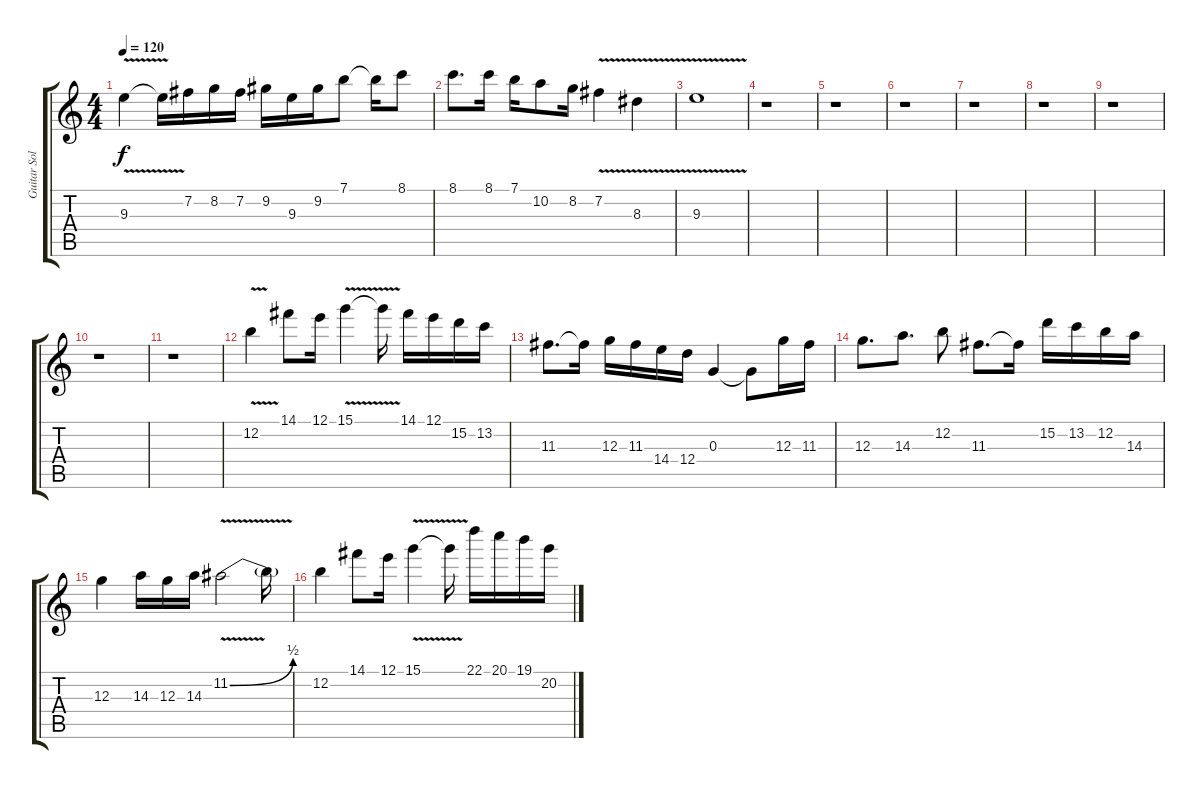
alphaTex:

\track ("Guitar Solo" "Guitar Sol") {instrument overdrivenguitar}
\staff {score tabs}
\tuning (E4 B3 G3 D3 A2 E2) {hide}
\ts (4 4)
\tempo 120
\clef g2
\ks c
9.3{v}.4{dy f} 9.3{t}.16 7.2.16 8.2.16 7.2.16 9.2.16 9.3.16 9.2.16 7.1.8 7.1{t}.16 8.1.8 |
8.1.8{d} 8.1.16 7.1.16 10.2.8 8.2.16 7.2{v}.4 8.3{v}.4 |
9.3{v}.1 |
r.1 |
r.1 |
r.1 |
r.1 |
r.1 |
r.1 |
r.1 |
r.1 |
12.2{v}.4 14.1.8 12.1.16 15.1{v}.4 15.1{t}.16 14.1.16 12.1.16 15.2.16 13.2.16 |
11.3.8{d} 11.3{t}.16 12.3.16 11.3.16 14.4.16 12.4.16 0.3.4 0.3{t}.8 12.3.16 11.3.16 |
12.3.8{d} 14.3.8{d} 12.2.8 11.3.8{d} 11.3{t}.16 15.2.16 13.2.16 12.2.16 14.3.16 |
12.3.4 14.3.16 12.3.16 14.3.16 11.2{be (bend 0 0 60 2) v}.2 11.2{t}.16 |
12.2.4 14.1.8 12.1.16 15.1{v}.4 15.1{t}.16 22.1.16 20.1.16 19.1.16 20.2.16
